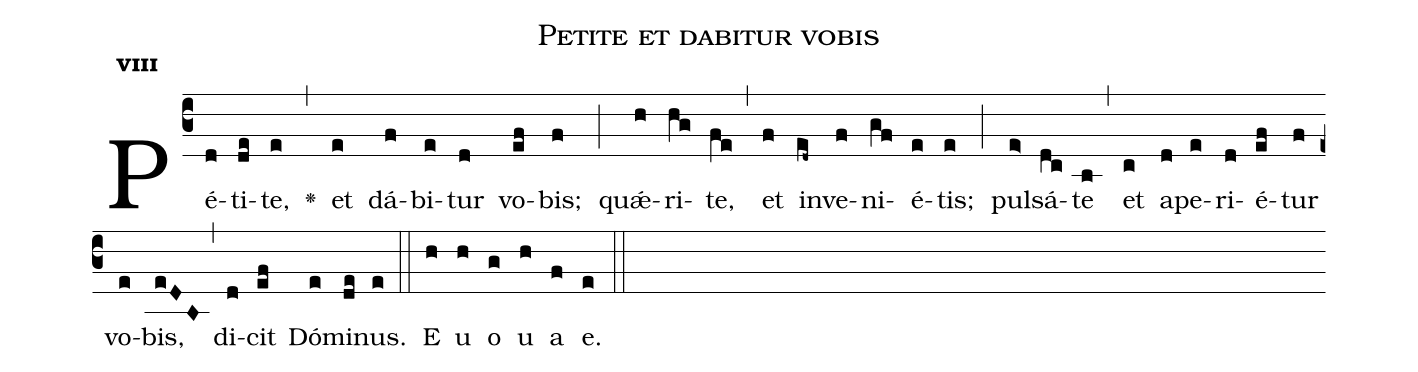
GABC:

name:Petite et dabitur vobis;
office-part:Antiphona;
mode:8;
%%
initial-style: 1;
name: Petite et dabitur vobis
book: Antiphonae & Responsoria/Tomus II, p. 24;
occasion: Hebdomada I Quadragesimae Feria V;
office-part: Vesperae Ant E;
user-notes: ;
commentary: ;
annotation: 8g;
centering-scheme: english;
fontsize: 12;
font: OFLSortsMillGoudy;
height: 11;
width: 4.5;
%%
(c3)Pé(d)ti(de)te,(e) <v>\greheightstar</v>(,) et(e) dá(f)bi(e)tur(d) vo(ef)bis;(f) (;) quǽ(h)ri(hg)te,(fe) (,) et(f) in(ed~)ve(f)ni(gf)é(e)tis;(e) (;) pul(e>)sá(dc)te(b) (,) et(c) a(d)pe(e)ri(d)é(ef)tur(f) vo(e)bis,(eDB) (,) di(d)cit(ef) Dó(e)mi(de)nus.(e) (::)
E(h) u(h) o(g) u(h) a(f) e.(e) (::)
